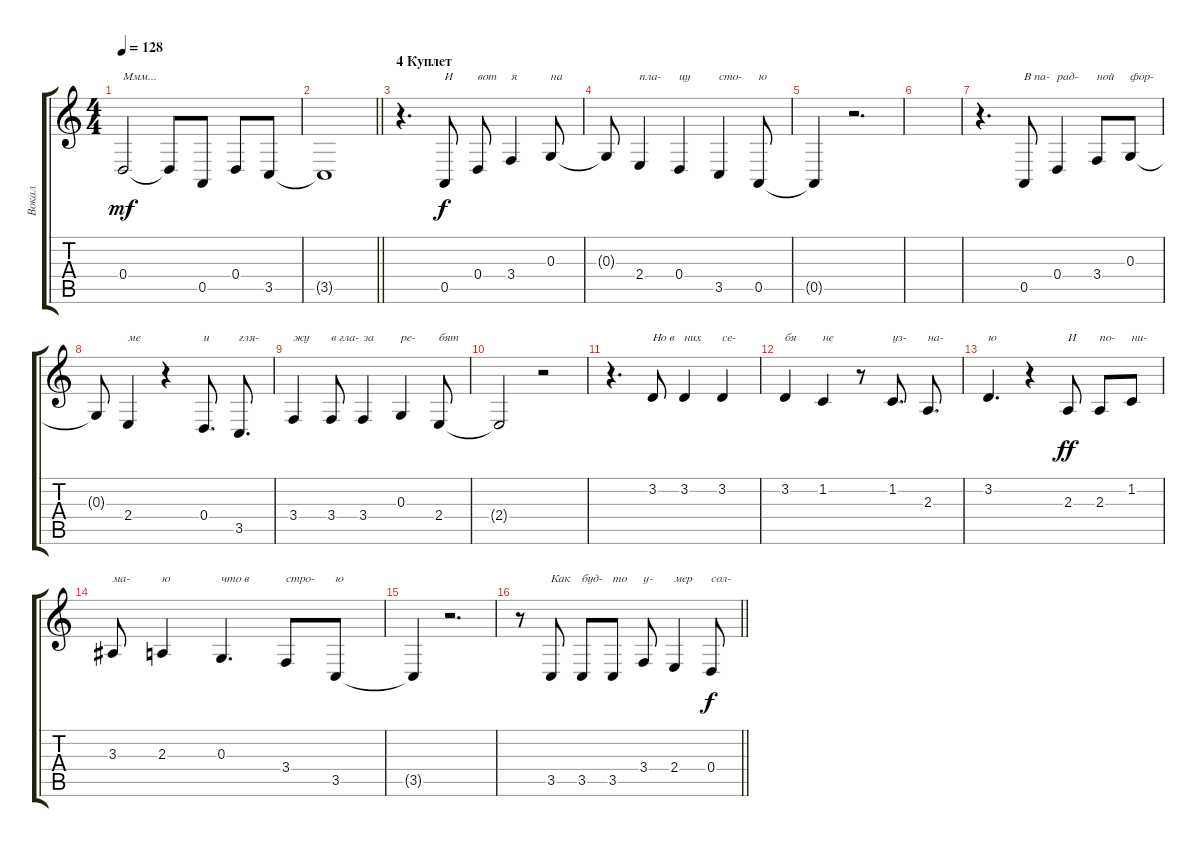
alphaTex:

\track ("Вокал" "Вокал") {instrument tenorsax}
\staff {score tabs}
\tuning (E4 B3 G3 D3 A2 E2) {hide}
\ts (4 4)
\tempo 128
\clef g2
\ks c
0.4.2{txt "Ммм..." dy mf} 0.4{t}.8 0.5.8 0.4.8 3.5.8 |
\barLineRight lightlight
3.5{t}.1 |
\section ("" "4 Куплет")
r.4{d} 0.5.8{txt "И" dy f} 0.4.8{txt "вот"} 3.4.4{txt "я"} 0.3.8{txt "на"} |
0.3{t}.8 2.4.4{txt "пла-"} 0.4.4{txt "цу"} 3.5.4{txt "сто-"} 0.5.8{txt "ю"} |
0.5{t}.4 r.2{d} |
|
r.4{d} 0.5.8{txt "В па-"} 0.4.4{txt "рад-"} 3.4.8{txt "ной"} 0.3.8{txt "фор-"} |
0.3{t}.8 2.4.4{txt "ме"} r.4 0.4.8{d txt "и"} 3.5.8{d txt "гля-"} |
3.4.4{txt "жу"} 3.4.8{txt "в гла-"} 3.4.4{txt "за"} 0.3.4{txt "ре-"} 2.4.8{txt "бят"} |
2.4{t}.2 r.2 |
r.4{d} 3.2.8{txt "Но в"} 3.2.4{txt "них"} 3.2.4{txt "се-"} |
3.2.4{txt "бя"} 1.2.4{txt "не"} r.8 1.2.8{d txt "уз-"} 2.3.8{d txt "на-"} |
3.2.4{d txt "ю"} r.4 2.3.8{txt "И" dy ff} 2.3.8{txt "по-"} 1.2.8{txt "ни-"} |
3.3.8{txt "ма-"} 2.3.4{txt "ю"} 0.3.4{d txt "что в"} 3.4.8{txt "стро-"} 3.5.8{txt "ю"} |
3.5{t}.4 r.2{d} |
\barLineRight lightlight
r.8 3.5.8{txt "Как"} 3.5.8{txt "буд-"} 3.5.8{txt "то"} 3.4.8{txt "у-"} 2.4.4{txt "мер"} 0.4.8{txt "сол-" dy f}
